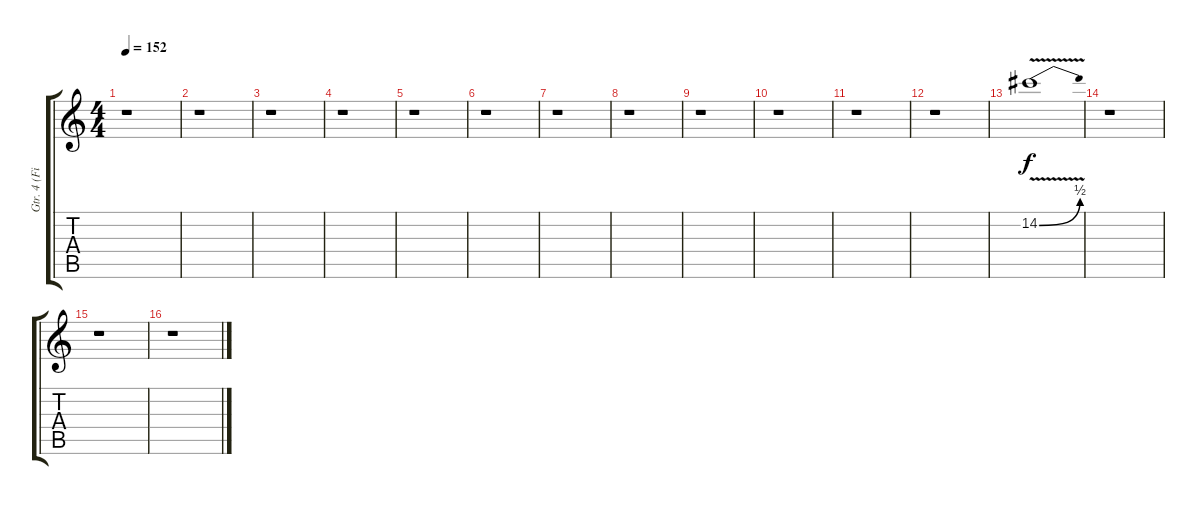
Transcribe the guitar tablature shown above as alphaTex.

\track ("Gtr. 4 (Fills)" "Gtr. 4 (Fi") {instrument overdrivenguitar}
\staff {score tabs}
\tuning (E4 B3 G3 D3 A2 E2) {hide}
\ts (4 4)
\tempo 152
\clef g2
\ks c
r.1{dy f} |
r.1 |
r.1 |
r.1 |
r.1 |
r.1 |
r.1 |
r.1 |
r.1 |
r.1 |
r.1 |
r.1 |
14.2{be (bend 0 0 60 2) v}.1 |
r.1 |
r.1 |
r.1
